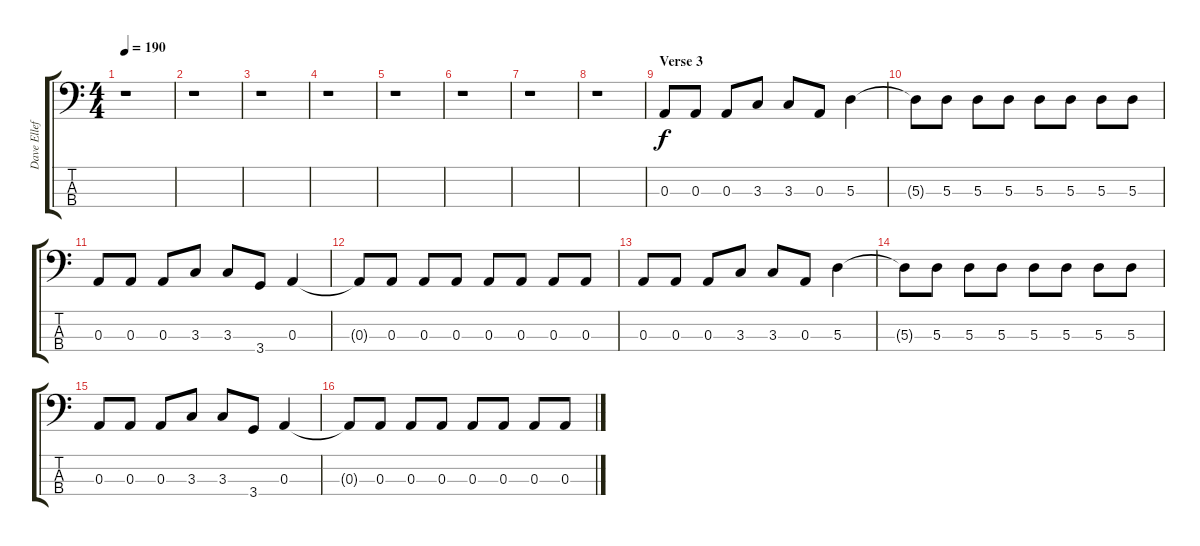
\track ("Dave Ellefson" "Dave Ellef") {instrument electricbasspick}
\staff {score tabs}
\tuning (G2 D2 A1 E1) {hide}
\ts (4 4)
\tempo 190
\clef f4
\ks c
r.1{dy f} |
r.1 |
r.1 |
r.1 |
r.1 |
r.1 |
r.1 |
r.1 |
\section ("" "Verse 3")
0.3.8 0.3.8 0.3.8 3.3.8 3.3.8 0.3.8 5.3.4 |
5.3{t}.8 5.3.8 5.3.8 5.3.8 5.3.8 5.3.8 5.3.8 5.3.8 |
0.3.8 0.3.8 0.3.8 3.3.8 3.3.8 3.4.8 0.3.4 |
0.3{t}.8 0.3.8 0.3.8 0.3.8 0.3.8 0.3.8 0.3.8 0.3.8 |
0.3.8 0.3.8 0.3.8 3.3.8 3.3.8 0.3.8 5.3.4 |
5.3{t}.8 5.3.8 5.3.8 5.3.8 5.3.8 5.3.8 5.3.8 5.3.8 |
0.3.8 0.3.8 0.3.8 3.3.8 3.3.8 3.4.8 0.3.4 |
0.3{t}.8 0.3.8 0.3.8 0.3.8 0.3.8 0.3.8 0.3.8 0.3.8
